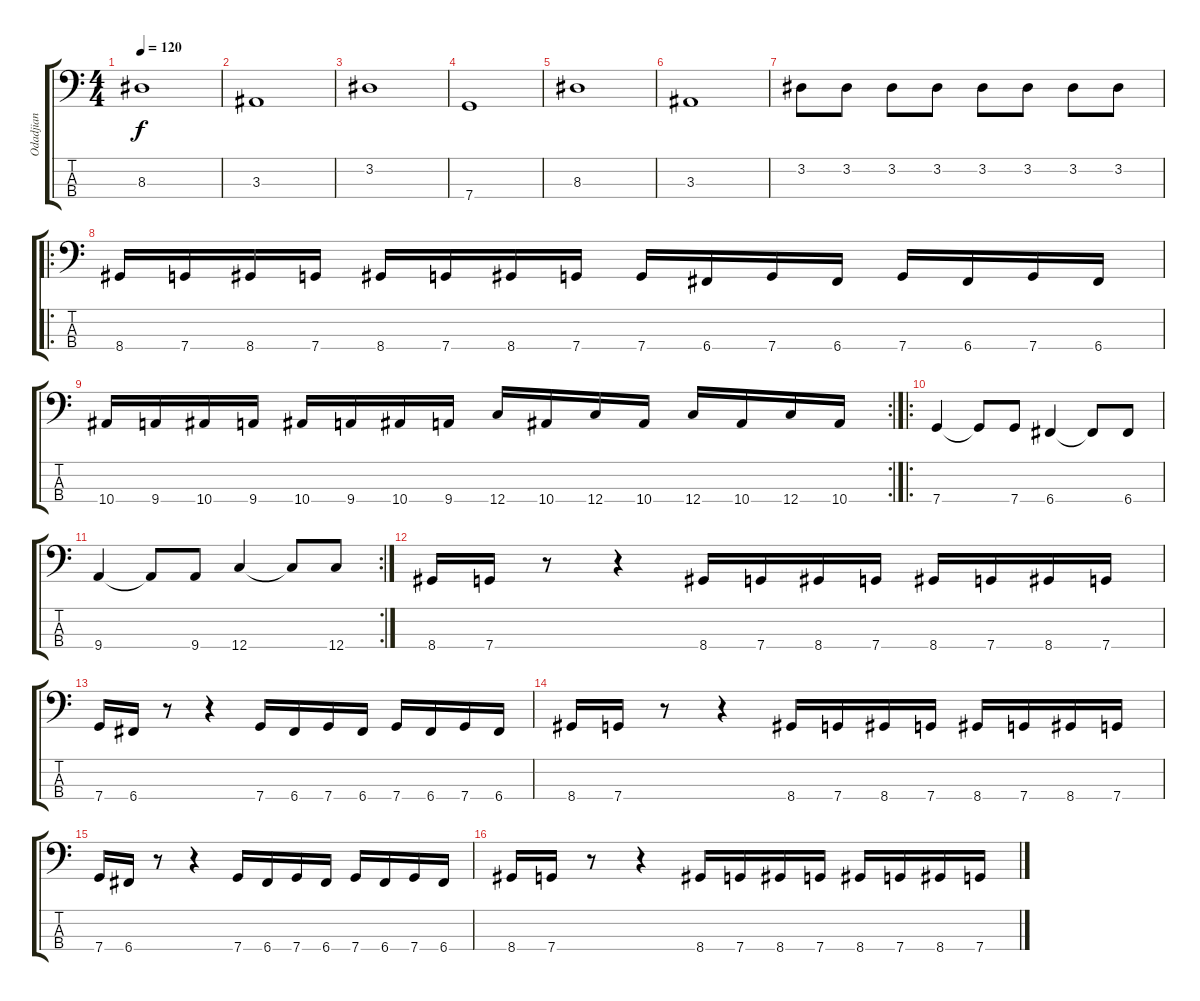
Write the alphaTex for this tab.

\track ("Odadjian" "Odadjian") {instrument electricbasspick}
\staff {score tabs}
\tuning (F2 C2 G1 C1) {hide}
\ts (4 4)
\tempo 120
\clef f4
\ks c
8.3.1{dy f} |
3.3.1 |
3.2.1 |
7.4.1 |
8.3.1 |
3.3.1 |
3.2.8 3.2.8 3.2.8 3.2.8 3.2.8 3.2.8 3.2.8 3.2.8 |
\ro
8.4.16 7.4.16 8.4.16 7.4.16 8.4.16 7.4.16 8.4.16 7.4.16 7.4.16 6.4.16 7.4.16 6.4.16 7.4.16 6.4.16 7.4.16 6.4.16 |
\rc 2
10.4.16 9.4.16 10.4.16 9.4.16 10.4.16 9.4.16 10.4.16 9.4.16 12.4.16 10.4.16 12.4.16 10.4.16 12.4.16 10.4.16 12.4.16 10.4.16 |
\ro
7.4.4 7.4{t}.8 7.4.8 6.4.4 6.4{t}.8 6.4.8 |
\rc 2
9.4.4 9.4{t}.8 9.4.8 12.4.4 12.4{t}.8 12.4.8 |
8.4.16 7.4.16 r.8 r.4 8.4.16 7.4.16 8.4.16 7.4.16 8.4.16 7.4.16 8.4.16 7.4.16 |
7.4.16 6.4.16 r.8 r.4 7.4.16 6.4.16 7.4.16 6.4.16 7.4.16 6.4.16 7.4.16 6.4.16 |
8.4.16 7.4.16 r.8 r.4 8.4.16 7.4.16 8.4.16 7.4.16 8.4.16 7.4.16 8.4.16 7.4.16 |
7.4.16 6.4.16 r.8 r.4 7.4.16 6.4.16 7.4.16 6.4.16 7.4.16 6.4.16 7.4.16 6.4.16 |
8.4.16 7.4.16 r.8 r.4 8.4.16 7.4.16 8.4.16 7.4.16 8.4.16 7.4.16 8.4.16 7.4.16
